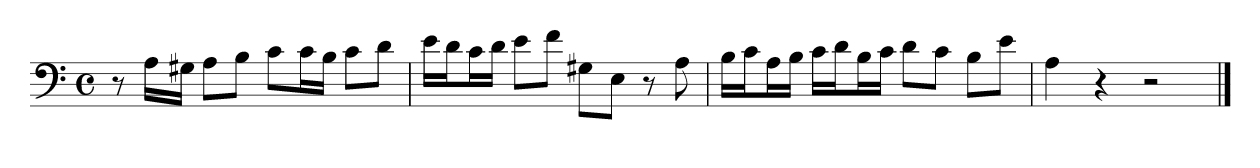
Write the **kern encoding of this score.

**kern
*part1
*staff1
*clefF4
*k[]
*a:
*M4/4
*met(c)
*MM61
=1
8r
16A\LL
16G#X\JJ
8A\L
8B\J
8c\L
16c\L
16B\JJ
8c\L
8d\J
=2
16e\LL
16d\J
16c\L
16d\JJ
8e\L
8f\J
8G#X\L
8E\J
8r
8A
=3
16B\LL
16c\J
16A\L
16B\JJ
16c\LL
16d\J
16B\L
16c\JJ
8d\L
8c\J
8B\L
8e\J
=4
4A
4r
2r
==
*-
